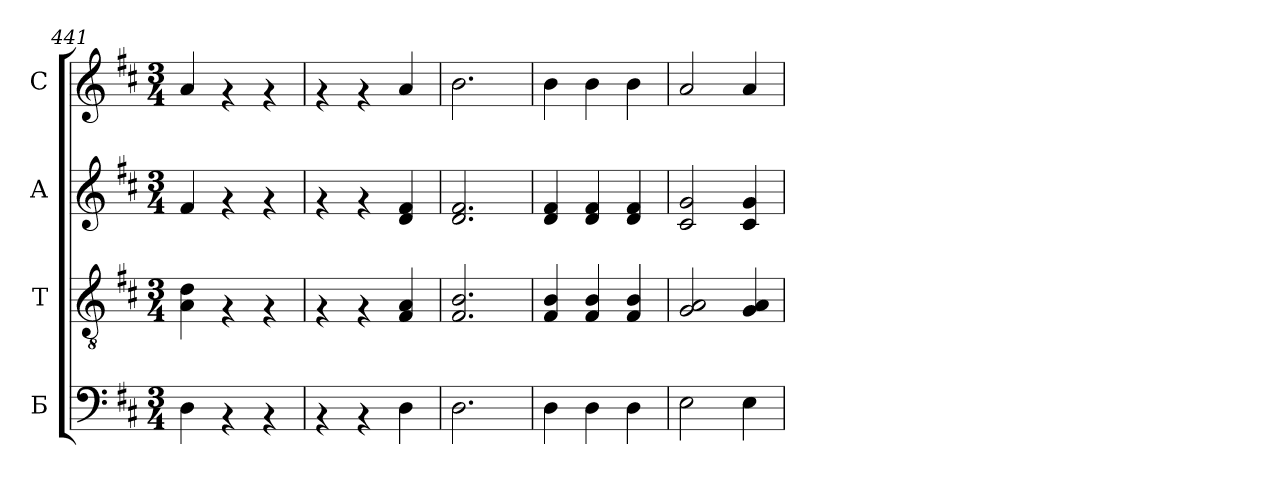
**kern	**kern	**kern	**kern
*part4	*part3	*part2	*part1
*staff4	*staff3	*staff2	*staff1
*I"Б	*I"Т	*I"А	*I"С
*clefF4	*clefGv2	*clefG2	*clefG2
*k[f#c#]	*k[f#c#]	*k[f#c#]	*k[f#c#]
*D:	*D:	*D:	*D:
*M3/4	*M3/4	*M3/4	*M3/4
=441	=441	=441	=441
4D\	4A\ 4d\	4f#/	4a/
4rAA	4rF	4rf	4rf
4rAA	4rF	4rf	4rf
=442	=442	=442	=442
4rAA	4rF	4rf	4rf
4rAA	4rF	4rf	4rf
4D\	4F#/ 4A/	4d/ 4f#/	4a/
=443	=443	=443	=443
2.D\	2.F#/ 2.B/	2.d/ 2.f#/	2.b\
=444	=444	=444	=444
4D\	4F#/ 4B/	4d/ 4f#/	4b\
4D\	4F#/ 4B/	4d/ 4f#/	4b\
4D\	4F#/ 4B/	4d/ 4f#/	4b\
!!LO:LB:g=z
=445	=445	=445	=445
2E\	2G/ 2A/	2c#/ 2g/	2a/
4E\	4G/ 4A/	4c#/ 4g/	4a/
=	=	=	=
*-	*-	*-	*-
